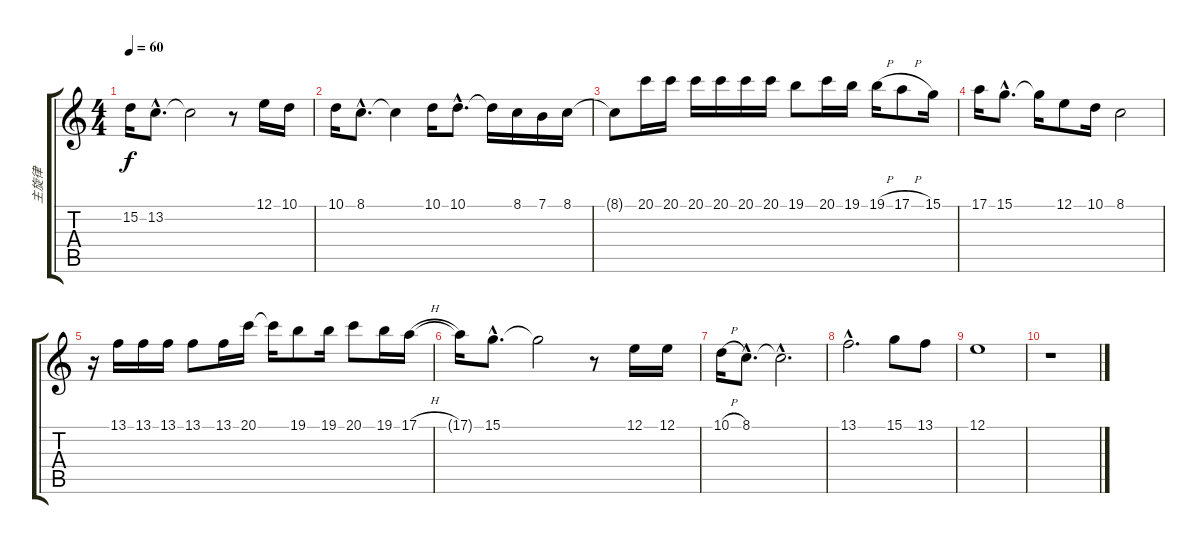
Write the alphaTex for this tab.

\track ("主旋律" "主旋律") {instrument harmonica}
\staff {score tabs}
\tuning (E4 B3 G3 D3 A2 E2) {hide}
\ts (4 4)
\tempo 60
\clef g2
\ks c
15.2.16{dy f} 13.2{hac}.8{d} 13.2{t}.2 r.8 12.1.16 10.1.16 |
10.1.16 8.1{hac}.8{d} 8.1{t}.4 10.1.16 10.1{hac}.8{d} 10.1{t}.16 8.1.16 7.1.16 8.1.16 |
8.1{t}.8 20.1.16 20.1.16 20.1.16 20.1.16 20.1.16 20.1.16 19.1.8 20.1.16 19.1.16 19.1{h}.16 17.1{h}.8 15.1.16 |
17.1.16 15.1{hac}.8{d} 15.1{t}.16 12.1.8 10.1.16 8.1.2 |
r.16 13.1.16 13.1.16 13.1.16 13.1.8 13.1.16 20.1.16 20.1{t}.16 19.1.8 19.1.16 20.1.8 19.1.16 17.1{h}.16 |
17.1{t}.16 15.1{hac}.8{d} 15.1{t}.2 r.8 12.1.16 12.1.16 |
10.1{h}.16 8.1{hac}.8{d} 8.1{hac t}.2{d} |
13.1{hac}.2{d} 15.1.8 13.1.8 |
12.1.1 |
r.1
